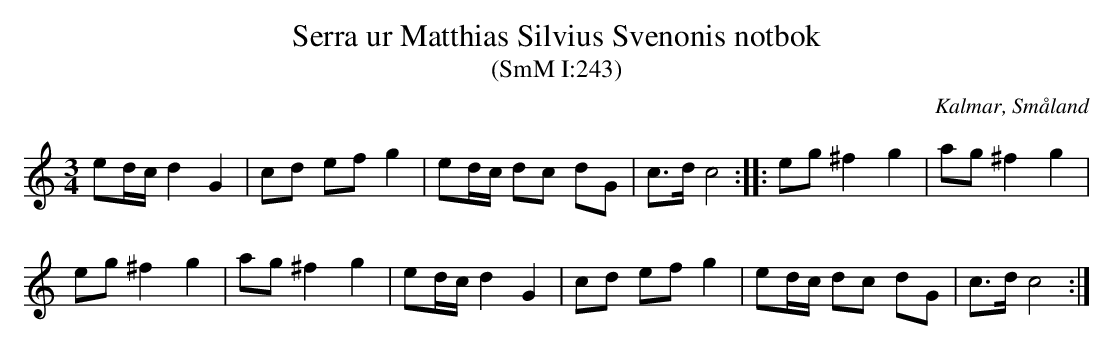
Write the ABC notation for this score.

X:1
T:Serra ur Matthias Silvius Svenonis notbok
T:(SmM I:243)
O:Kalmar, Småland
M:3/4
L:1/8
K:C
ed/c/ d2 G2|cd ef g2|ed/c/ dc dG|c>d c4:||:eg ^f2 g2|ag ^f2 g2|
eg ^f2 g2|ag ^f2 g2|ed/c/ d2 G2|cd ef g2|ed/c/ dc dG|c>d c4:|
